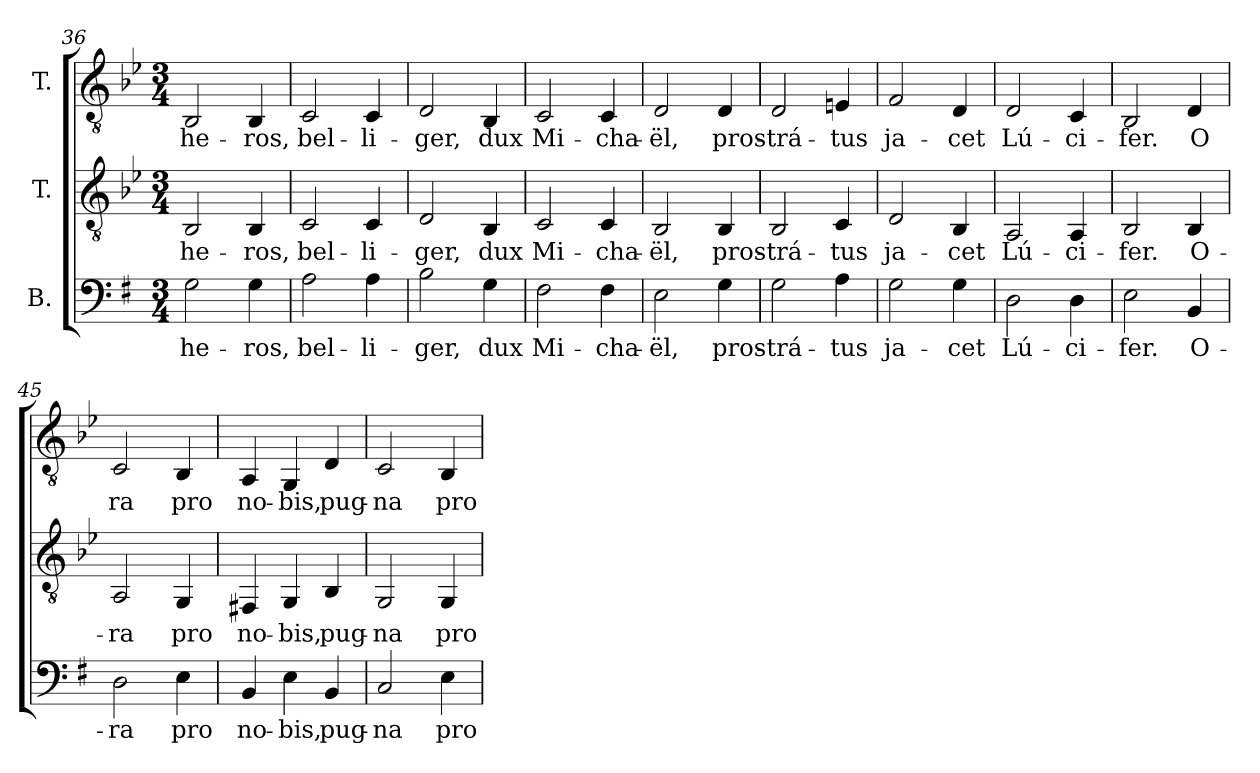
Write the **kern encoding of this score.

**kern	**text	**kern	**text	**kern	**text
*part3	*part3	*part2	*part2	*part1	*part1
*staff3	*staff3	*staff2	*staff2	*staff1	*staff1
*I"B.	*	*I"T.	*	*I"T.	*
*clefF4	*	*clefGv2	*	*clefGv2	*
*	*	*ITrd2c3	*	*ITrd2c3	*
*k[f#]	*	*k[f#]	*	*k[f#]	*
*e:	*	*e:	*	*e:	*
*M3/4	*	*M3/4	*	*M3/4	*
=36	=36	=36	=36	=36	=36
!	!LO:LY:b:color=#000000	!	!	!	!
!	!	!	!LO:LY:b:color=#000000	!	!
!	!	!	!	!	!LO:LY:b:color=#000000
2Gi\	he-	2GGi/	he-	2GGi/	he-
!	!LO:LY:b:color=#000000	!	!	!	!
!	!	!	!LO:LY:b:color=#000000	!	!
!	!	!	!	!	!LO:LY:b:color=#000000
4Gi\	-ros,	4GGi/	-ros,	4GGi/	-ros,
=37	=37	=37	=37	=37	=37
!	!LO:LY:b:color=#000000	!	!	!	!
!	!	!	!LO:LY:b:color=#000000	!	!
!	!	!	!	!	!LO:LY:b:color=#000000
2Ai\	bel-	2AAi/	bel-	2AAi/	bel-
!	!LO:LY:b:color=#000000	!	!	!	!
!	!	!	!LO:LY:b:color=#000000	!	!
!	!	!	!	!	!LO:LY:b:color=#000000
4Ai\	-li-	4AAi/	-li-	4AAi/	-li-
=38	=38	=38	=38	=38	=38
!	!LO:LY:b:color=#000000	!	!	!	!
!	!	!	!LO:LY:b:color=#000000	!	!
!	!	!	!	!	!LO:LY:b:color=#000000
2Bi\	-ger,	2BBi/	-ger,	2BBi/	-ger,
!	!LO:LY:b:color=#000000	!	!	!	!
!	!	!	!LO:LY:b:color=#000000	!	!
!	!	!	!	!	!LO:LY:b:color=#000000
4Gi\	dux	4GGi/	dux	4GGi/	dux
=39	=39	=39	=39	=39	=39
!	!LO:LY:b:color=#000000	!	!	!	!
!	!	!	!LO:LY:b:color=#000000	!	!
!	!	!	!	!	!LO:LY:b:color=#000000
2F#i\	Mi-	2AAi/	Mi-	2AAi/	Mi-
!	!LO:LY:b:color=#000000	!	!	!	!
!	!	!	!LO:LY:b:color=#000000	!	!
!	!	!	!	!	!LO:LY:b:color=#000000
4F#i\	-cha-	4AAi/	-cha-	4AAi/	-cha-
=40	=40	=40	=40	=40	=40
!	!LO:LY:b:color=#000000	!	!	!	!
!	!	!	!LO:LY:b:color=#000000	!	!
!	!	!	!	!	!LO:LY:b:color=#000000
2Ei\	-ël,	2GGi/	-ël,	2BBi/	-ël,
!	!LO:LY:b:color=#000000	!	!	!	!
!	!	!	!LO:LY:b:color=#000000	!	!
!	!	!	!	!	!LO:LY:b:color=#000000
4Gi\	pros-	4GGi/	pros-	4BBi/	pros-
=41	=41	=41	=41	=41	=41
!	!LO:LY:b:color=#000000	!	!	!	!
!	!	!	!LO:LY:b:color=#000000	!	!
!	!	!	!	!	!LO:LY:b:color=#000000
2Gi\	-trá-	2GGi/	-trá-	2BBi/	-trá-
!	!LO:LY:b:color=#000000	!	!	!	!
!	!	!	!LO:LY:b:color=#000000	!	!
!	!	!	!	!	!LO:LY:b:color=#000000
4Ai\	-tus	4AAi/	-tus	4C#Xi/	-tus
=42	=42	=42	=42	=42	=42
!	!LO:LY:b:color=#000000	!	!	!	!
!	!	!	!LO:LY:b:color=#000000	!	!
!	!	!	!	!	!LO:LY:b:color=#000000
2Gi\	ja-	2BBi/	ja-	2Di/	ja-
!	!LO:LY:b:color=#000000	!	!	!	!
!	!	!	!LO:LY:b:color=#000000	!	!
!	!	!	!	!	!LO:LY:b:color=#000000
4Gi\	-cet	4GGi/	-cet	4BBi/	-cet
!!LO:LB:g=z
=43	=43	=43	=43	=43	=43
!	!LO:LY:b:color=#000000	!	!	!	!
!	!	!	!LO:LY:b:color=#000000	!	!
!	!	!	!	!	!LO:LY:b:color=#000000
2Di\	Lú-	2FF#i/	Lú-	2BBi/	Lú-
!	!LO:LY:b:color=#000000	!	!	!	!
!	!	!	!LO:LY:b:color=#000000	!	!
!	!	!	!	!	!LO:LY:b:color=#000000
4Di\	-ci-	4FF#i/	-ci-	4AAi/	-ci-
=44	=44	=44	=44	=44	=44
!	!LO:LY:b:color=#000000	!	!	!	!
!	!	!	!LO:LY:b:color=#000000	!	!
!	!	!	!	!	!LO:LY:b:color=#000000
2Ei\	-fer.	2GGi/	-fer.	2GGi/	-fer.
!	!LO:LY:b:color=#000000	!	!	!	!
!	!	!	!LO:LY:b:color=#000000	!	!
!	!	!	!	!	!LO:LY:b:color=#000000
4BBi/	O-	4GGi/	O-	4BBi/	O
=45	=45	=45	=45	=45	=45
!	!LO:LY:b:color=#000000	!	!	!	!
!	!	!	!LO:LY:b:color=#000000	!	!
!	!	!	!	!	!LO:LY:b:color=#000000
2Di\	-ra	2FF#i/	-ra	2AAi/	ra
!	!LO:LY:b:color=#000000	!	!	!	!
!	!	!	!LO:LY:b:color=#000000	!	!
!	!	!	!	!	!LO:LY:b:color=#000000
4Ei\	pro	4EEi/	pro	4GGi/	pro
=46	=46	=46	=46	=46	=46
!	!LO:LY:b:color=#000000	!	!	!	!
!	!	!	!LO:LY:b:color=#000000	!	!
!	!	!	!	!	!LO:LY:b:color=#000000
4BBi/	no-	4DD#Xi/	no-	4FF#i/	no-
!	!LO:LY:b:color=#000000	!	!	!	!
!	!	!	!LO:LY:b:color=#000000	!	!
!	!	!	!	!	!LO:LY:b:color=#000000
4Ei\	-bis,	4EEi/	-bis,	4EEi/	-bis,
!	!LO:LY:b:color=#000000	!	!	!	!
!	!	!	!LO:LY:b:color=#000000	!	!
!	!	!	!	!	!LO:LY:b:color=#000000
4BBi/	pug-	4GGi/	pug-	4BBi/	pug-
=47	=47	=47	=47	=47	=47
!	!LO:LY:b:color=#000000	!	!	!	!
!	!	!	!LO:LY:b:color=#000000	!	!
!	!	!	!	!	!LO:LY:b:color=#000000
2Ci/	-na	2EEi/	-na	2AAi/	-na
!	!LO:LY:b:color=#000000	!	!	!	!
!	!	!	!LO:LY:b:color=#000000	!	!
!	!	!	!	!	!LO:LY:b:color=#000000
4Ei\	pro	4EEi/	pro	4GGi/	pro
=	=	=	=	=	=
*-	*-	*-	*-	*-	*-
